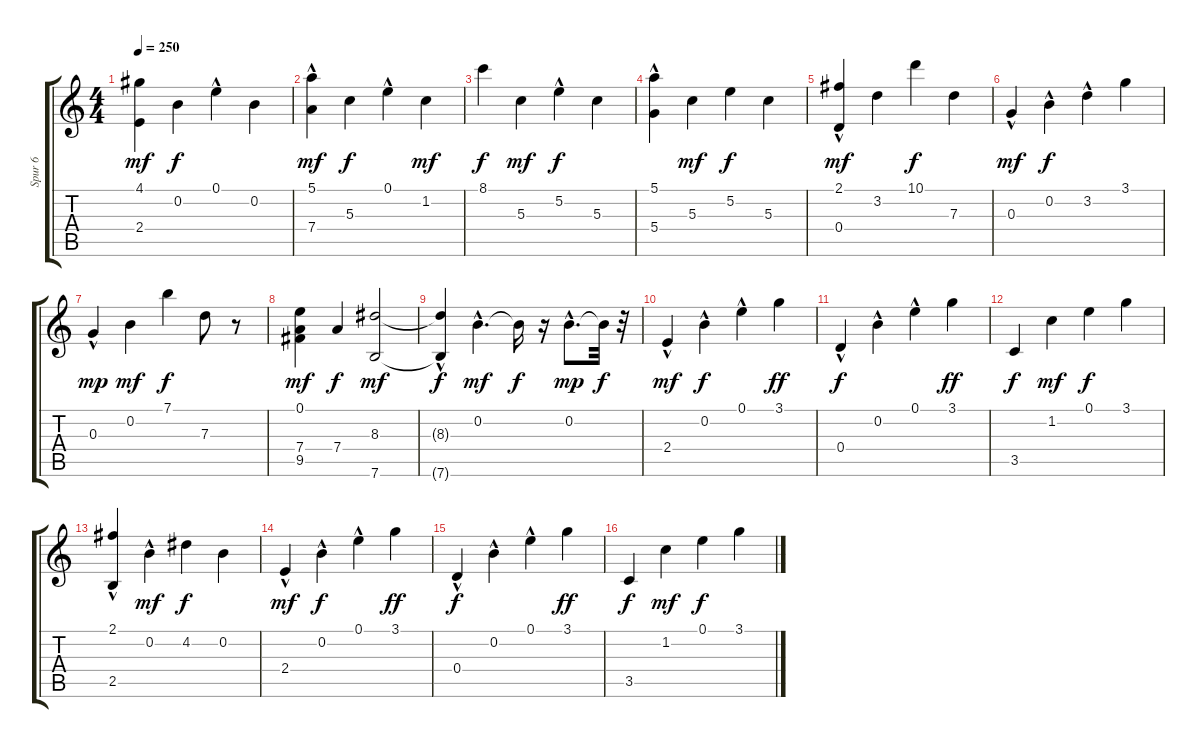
\track ("Spur 6" "Spur 6") {instrument acousticguitarsteel}
\staff {score tabs}
\tuning (E4 B3 G3 D3 A2 E2) {hide}
\ts (4 4)
\tempo 250
\clef g2
\ks c
(4.1 2.4).4{dy mf} 0.2.4{dy f} 0.1{hac}.4 0.2.4 |
(5.1 7.4{hac}).4{dy mf} 5.3.4{dy f} 0.1{hac}.4 1.2.4{dy mf} |
8.1.4{dy f} 5.3.4{dy mf} 5.2{hac}.4{dy f} 5.3.4 |
(5.1{hac} 5.4).4 5.3.4{dy mf} 5.2.4{dy f} 5.3.4 |
(2.1 0.4{hac}).4{dy mf} 3.2.4 10.1.4{dy f} 7.3.4 |
0.3{hac}.4{dy mf} 0.2{hac}.4{dy f} 3.2{hac}.4 3.1.4 |
0.3{hac}.4{dy mp} 0.2.4{dy mf} 7.1.4{dy f} 7.3.8 r.8 |
(0.1 7.4 9.5).4{dy mf} 7.4.4{dy f} (8.3 7.6).2{dy mf} |
(8.3{hac t} 7.6{hac t}).4{dy f} 0.2{hac}.4{d dy mf} 0.2{t}.16{dy f} r.16 0.2{hac}.8{d dy mp} 0.2{t}.32{dy f} r.32 |
2.4{hac}.4{dy mf} 0.2{hac}.4{dy f} 0.1{hac}.4 3.1.4{dy ff} |
0.4{hac}.4{dy f} 0.2{hac}.4 0.1{hac}.4 3.1.4{dy ff} |
3.5.4{dy f} 1.2.4{dy mf} 0.1.4{dy f} 3.1.4 |
(2.1 2.5{hac}).4 0.2{hac}.4{dy mf} 4.2.4{dy f} 0.2.4 |
2.4{hac}.4{dy mf} 0.2{hac}.4{dy f} 0.1{hac}.4 3.1.4{dy ff} |
0.4{hac}.4{dy f} 0.2{hac}.4 0.1{hac}.4 3.1.4{dy ff} |
3.5.4{dy f} 1.2.4{dy mf} 0.1.4{dy f} 3.1.4
